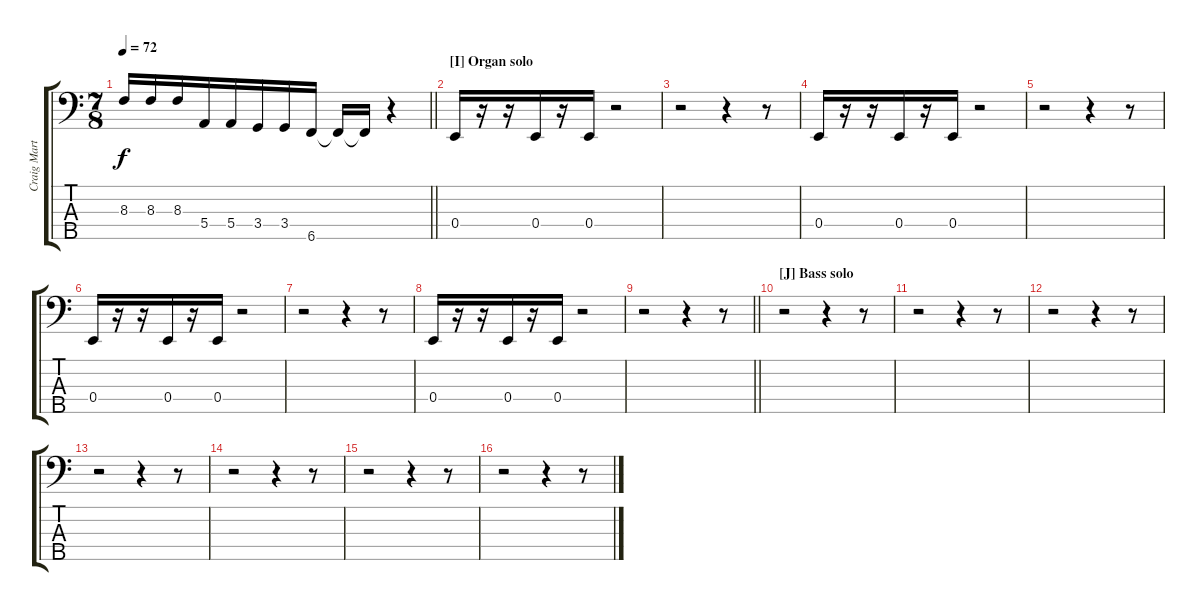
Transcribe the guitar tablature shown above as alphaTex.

\track ("Craig Martini" "Craig Mart") {instrument electricbassfinger}
\staff {score tabs}
\tuning (G2 D2 A1 E1 B0) {hide}
\ts (7 8)
\tempo 72
\clef f4
\barLineRight lightlight
\ks aminor
8.3.16{dy f} 8.3.16 8.3.16 5.4.16 5.4.16 3.4.16 3.4.16 6.5.16 6.5{t}.16 6.5{t}.16 r.4 |
\section ("" "[I] Organ solo")
0.4.16 r.16 r.16 0.4.16 r.16 0.4.16 r.2 |
r.2 r.4 r.8 |
0.4.16 r.16 r.16 0.4.16 r.16 0.4.16 r.2 |
r.2 r.4 r.8 |
0.4.16 r.16 r.16 0.4.16 r.16 0.4.16 r.2 |
r.2 r.4 r.8 |
0.4.16 r.16 r.16 0.4.16 r.16 0.4.16 r.2 |
\barLineRight lightlight
r.2 r.4 r.8 |
\section ("" "[J] Bass solo")
r.2 r.4 r.8 |
r.2 r.4 r.8 |
r.2 r.4 r.8 |
r.2 r.4 r.8 |
r.2 r.4 r.8 |
r.2 r.4 r.8 |
r.2 r.4 r.8
